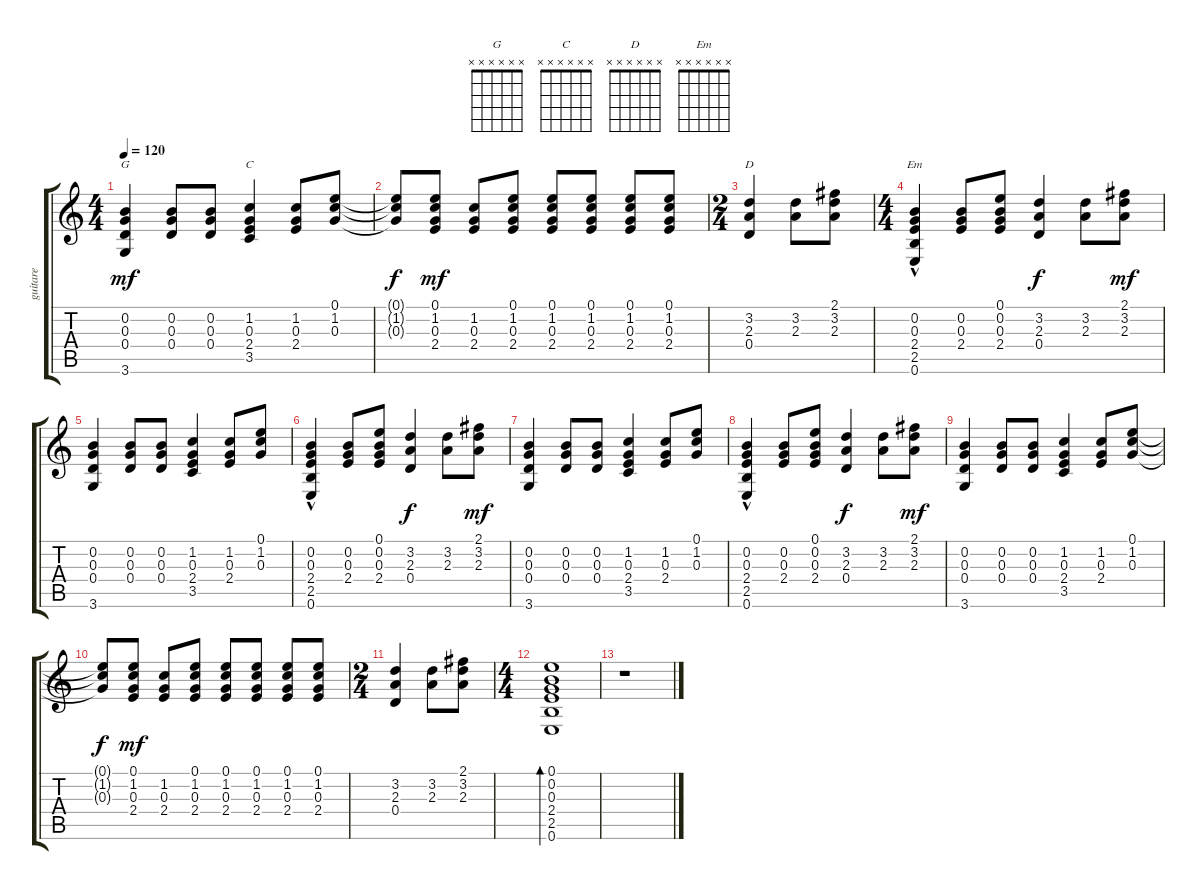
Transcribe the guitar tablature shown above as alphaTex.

\track ("guitare" "guitare") {instrument acousticguitarsteel}
\staff {score tabs}
\tuning (E4 B3 G3 D3 A2 E2) {hide}
\chord ("G" x x x x x x) {firstfret 0}
\chord ("C" x x x x x x) {firstfret 0}
\chord ("D" x x x x x x) {firstfret 0}
\chord ("Em" x x x x x x) {firstfret 0}
\ts (4 4)
\tempo 120
\clef g2
\ks c
(0.2 0.3 0.4 3.6).4{ch "G" dy mf} (0.2 0.3 0.4).8 (0.2 0.3 0.4).8 (1.2 0.3 2.4 3.5).4{ch "C"} (1.2 0.3 2.4).8 (0.1 1.2 0.3).8 |
(0.1{t} 1.2{t} 0.3{t}).8{dy f} (0.1 1.2 0.3 2.4).8{dy mf} (1.2 0.3 2.4).8 (0.1 1.2 0.3 2.4).8 (0.1 1.2 0.3 2.4).8 (0.1 1.2 0.3 2.4).8 (0.1 1.2 0.3 2.4).8 (0.1 1.2 0.3 2.4).8 |
\ts (2 4)
(3.2 2.3 0.4).4{ch "D"} (3.2 2.3).8 (2.1 3.2 2.3).8 |
\ts (4 4)
(0.2 0.3 2.4 2.5 0.6{hac}).4{ch "Em"} (0.2 0.3 2.4).8 (0.1 0.2 0.3 2.4).8 (3.2 2.3 0.4).4{dy f} (3.2 2.3).8 (2.1 3.2 2.3).8{dy mf} |
(0.2 0.3 0.4 3.6).4 (0.2 0.3 0.4).8 (0.2 0.3 0.4).8 (1.2 0.3 2.4 3.5).4 (1.2 0.3 2.4).8 (0.1 1.2 0.3).8 |
(0.2 0.3 2.4 2.5 0.6{hac}).4 (0.2 0.3 2.4).8 (0.1 0.2 0.3 2.4).8 (3.2 2.3 0.4).4{dy f} (3.2 2.3).8 (2.1 3.2 2.3).8{dy mf} |
(0.2 0.3 0.4 3.6).4 (0.2 0.3 0.4).8 (0.2 0.3 0.4).8 (1.2 0.3 2.4 3.5).4 (1.2 0.3 2.4).8 (0.1 1.2 0.3).8 |
(0.2 0.3 2.4 2.5 0.6{hac}).4 (0.2 0.3 2.4).8 (0.1 0.2 0.3 2.4).8 (3.2 2.3 0.4).4{dy f} (3.2 2.3).8 (2.1 3.2 2.3).8{dy mf} |
(0.2 0.3 0.4 3.6).4 (0.2 0.3 0.4).8 (0.2 0.3 0.4).8 (1.2 0.3 2.4 3.5).4 (1.2 0.3 2.4).8 (0.1 1.2 0.3).8 |
(0.1{t} 1.2{t} 0.3{t}).8{dy f} (0.1 1.2 0.3 2.4).8{dy mf} (1.2 0.3 2.4).8 (0.1 1.2 0.3 2.4).8 (0.1 1.2 0.3 2.4).8 (0.1 1.2 0.3 2.4).8 (0.1 1.2 0.3 2.4).8 (0.1 1.2 0.3 2.4).8 |
\ts (2 4)
(3.2 2.3 0.4).4 (3.2 2.3).8 (2.1 3.2 2.3).8 |
\ts (4 4)
(0.1 0.2 0.3 2.4 2.5 0.6).1{bd 60} |
r.1
